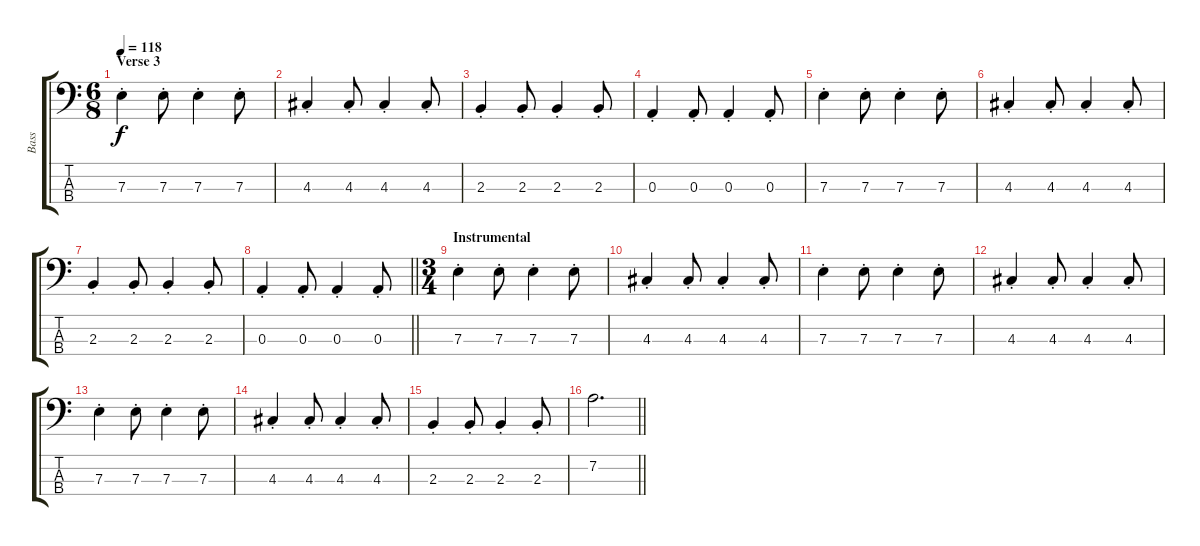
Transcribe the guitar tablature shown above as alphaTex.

\track ("Bass" "Bass") {instrument electricbassfinger}
\staff {score tabs}
\tuning (G2 D2 A1 E1) {hide}
\ts (6 8)
\section ("" "Verse 3")
\tempo 118
\clef f4
\ks c
7.3{st}.4{dy f} 7.3{st}.8 7.3{st}.4 7.3{st}.8 |
4.3{st}.4 4.3{st}.8 4.3{st}.4 4.3{st}.8 |
2.3{st}.4 2.3{st}.8 2.3{st}.4 2.3{st}.8 |
0.3{st}.4 0.3{st}.8 0.3{st}.4 0.3{st}.8 |
7.3{st}.4 7.3{st}.8 7.3{st}.4 7.3{st}.8 |
4.3{st}.4 4.3{st}.8 4.3{st}.4 4.3{st}.8 |
2.3{st}.4 2.3{st}.8 2.3{st}.4 2.3{st}.8 |
\barLineRight lightlight
0.3{st}.4 0.3{st}.8 0.3{st}.4 0.3{st}.8 |
\ts (3 4)
\section ("" "Instrumental")
7.3{st}.4 7.3{st}.8 7.3{st}.4 7.3{st}.8 |
4.3{st}.4 4.3{st}.8 4.3{st}.4 4.3{st}.8 |
7.3{st}.4 7.3{st}.8 7.3{st}.4 7.3{st}.8 |
4.3{st}.4 4.3{st}.8 4.3{st}.4 4.3{st}.8 |
7.3{st}.4 7.3{st}.8 7.3{st}.4 7.3{st}.8 |
4.3{st}.4 4.3{st}.8 4.3{st}.4 4.3{st}.8 |
2.3{st}.4 2.3{st}.8 2.3{st}.4 2.3{st}.8 |
\barLineRight lightlight
7.2.2{d}
